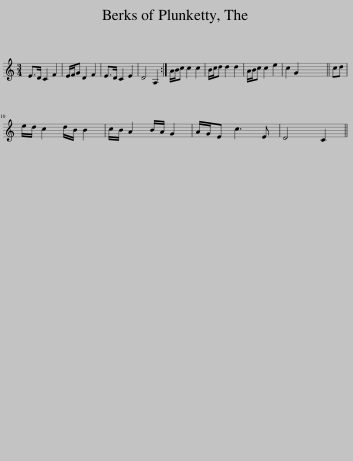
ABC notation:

X:1
L:1/8
M:3/4
I:linebreak $
K:C
V:1 treble
V:1
 E>D C2 F2 | E/F/G D2 F2 | E>D C2 E2 | D4 A,2 :| A/B/c c2 c2 | %5
 B/c/d d2 d2 | A/B/c c2 e2 | c2 G2 x20 || cd |$ e/d/ c2 d/B/ B2 | %10
 c/B/ A2 B/A/ G2 | A/G/E c3 E | D4 C2 || %13
